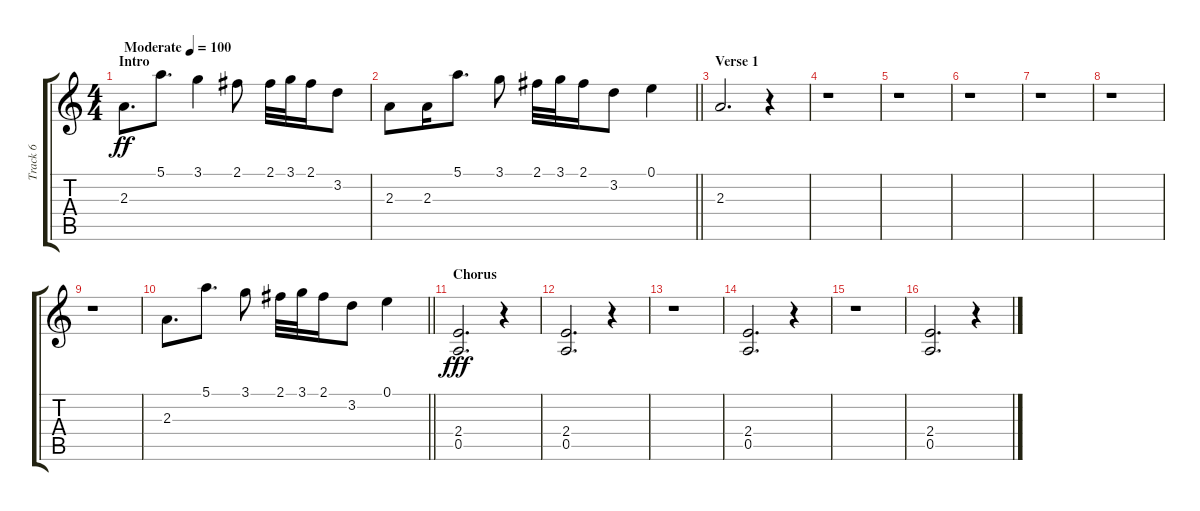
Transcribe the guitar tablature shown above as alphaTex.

\track ("Track 6" "Track 6") {instrument electricguitarclean}
\staff {score tabs}
\tuning (E4 B3 G3 D3 A2 E2) {hide}
\ts (4 4)
\section ("" "Intro")
\tempo (100 "Moderate")
\clef g2
\ks c
2.3.8{d dy ff instrument electricguitarclean} 5.1.8{d} 3.1.4 2.1.8 2.1.32 3.1.32 2.1.16 3.2.8 |
\barLineRight lightlight
2.3.8 2.3.16 5.1.8{d} 3.1.8 2.1.32 3.1.32 2.1.16 3.2.8 0.1.4 |
\section ("" "Verse 1")
2.3.2{d} r.4 |
r.1 |
r.1 |
r.1 |
r.1 |
r.1 |
r.1 |
\barLineRight lightlight
2.3.8{d} 5.1.8{d} 3.1.8 2.1.32 3.1.32 2.1.16 3.2.8 0.1.4 |
\section ("" "Chorus")
(2.4 0.5).2{d dy fff} r.4 |
(2.4 0.5).2{d} r.4 |
r.1 |
(2.4 0.5).2{d} r.4 |
r.1 |
(2.4 0.5).2{d} r.4
